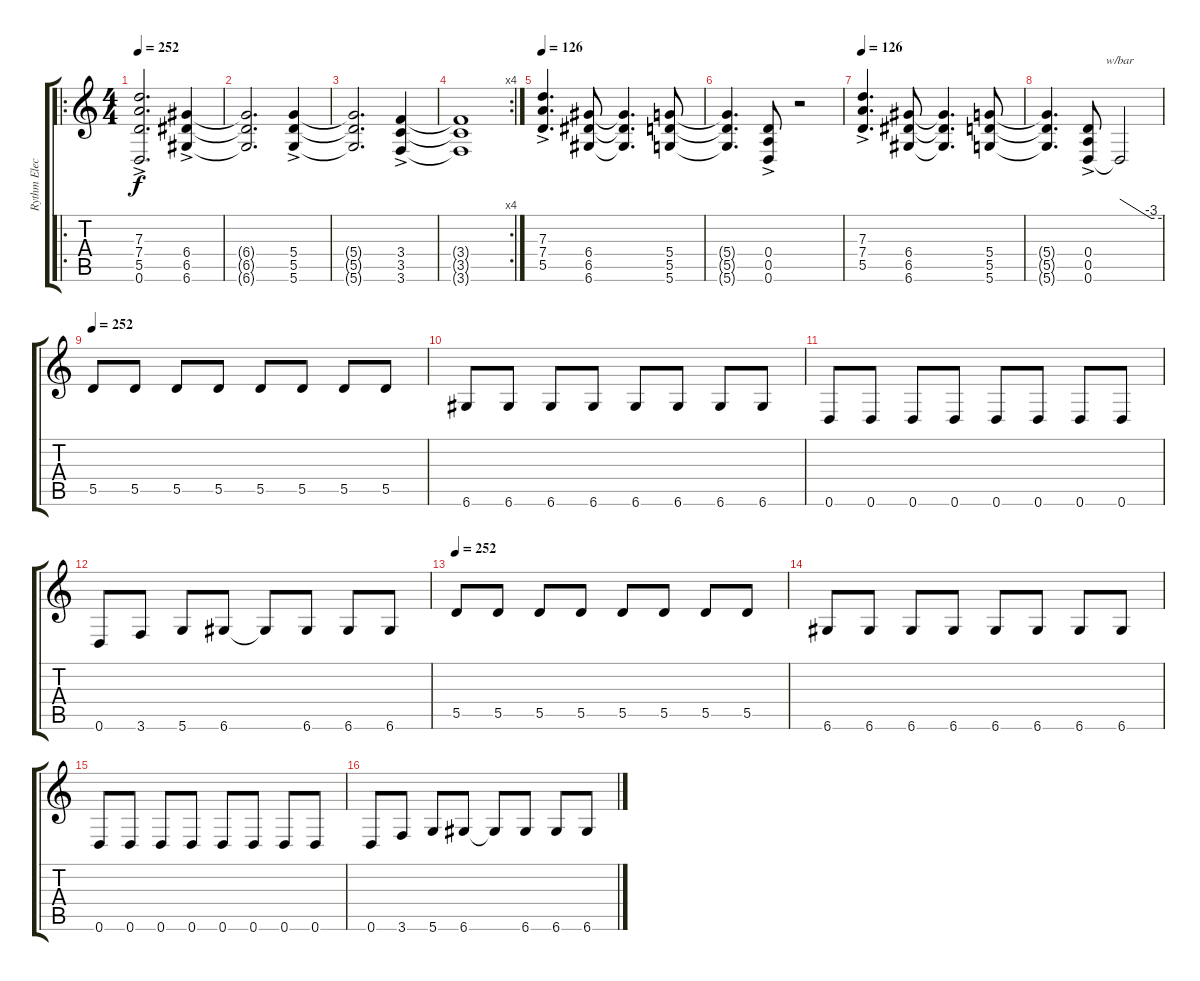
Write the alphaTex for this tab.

\track ("Rythm Electric" "Rythm Elec") {instrument overdrivenguitar}
\staff {score tabs}
\tuning (E4 B3 G3 D3 A2 D2) {hide}
\ro
\ts (4 4)
\tempo 252
\clef g2
\ks c
(7.3 7.4 5.5 0.6{ac}).2{d dy f} (6.4 6.5 6.6{ac}).4 |
(6.4{t} 6.5{t} 6.6{t}).2{d} (5.4 5.5 5.6{ac}).4 |
(5.4{t} 5.5{t} 5.6{t}).2{d} (3.4 3.5 3.6{ac}).4 |
\rc 4
(3.4{t} 3.5{t} 3.6{t}).1 |
\tempo 126
(7.3 7.4 5.5{ac}).4{d} (6.4 6.5 6.6).8 (6.4{t} 6.5{t} 6.6{t}).4{d} (5.4 5.5 5.6).8 |
(5.4{t} 5.5{t} 5.6{t}).4{d} (0.4 0.5 0.6{ac}).8 r.2 |
\tempo 126
(7.3 7.4 5.5{ac}).4{d} (6.4 6.5 6.6).8 (6.4{t} 6.5{t} 6.6{t}).4{d} (5.4 5.5 5.6).8 |
(5.4{t} 5.5{t} 5.6{t}).4{d} (0.4 0.5 0.6{ac}).8 0.6{t}.2{tbe (custom default 0 0 45 -12 60 -12)} |
\tempo 252
5.5.8 5.5.8 5.5.8 5.5.8 5.5.8 5.5.8 5.5.8 5.5.8 |
6.6.8 6.6.8 6.6.8 6.6.8 6.6.8 6.6.8 6.6.8 6.6.8 |
0.6.8 0.6.8 0.6.8 0.6.8 0.6.8 0.6.8 0.6.8 0.6.8 |
0.6.8 3.6.8 5.6.8 6.6.8 6.6{t}.8 6.6.8 6.6.8 6.6.8 |
\tempo 252
5.5.8 5.5.8 5.5.8 5.5.8 5.5.8 5.5.8 5.5.8 5.5.8 |
6.6.8 6.6.8 6.6.8 6.6.8 6.6.8 6.6.8 6.6.8 6.6.8 |
0.6.8 0.6.8 0.6.8 0.6.8 0.6.8 0.6.8 0.6.8 0.6.8 |
0.6.8 3.6.8 5.6.8 6.6.8 6.6{t}.8 6.6.8 6.6.8 6.6.8
